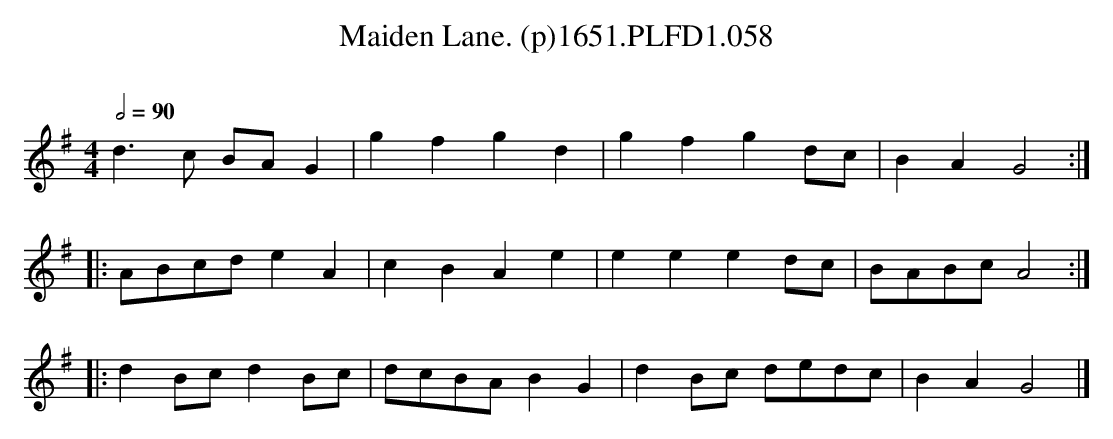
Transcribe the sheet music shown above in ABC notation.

X:1
T:Maiden Lane. (p)1651.PLFD1.058
M:4/4
L:1/8
Q:1/2=90
O:
K:G
d3 c BA G2|g2 f2 g2 d2|g2 f2 g2 dc|B2 A2 G4:|
|:ABcd e2 A2|c2 B2 A2 e2|e2 e2 e2 dc|BABc A4:|
|:d2 Bc d2 Bc|dcBA B2 G2|d2 Bc dedc|B2 A2 G4|]
